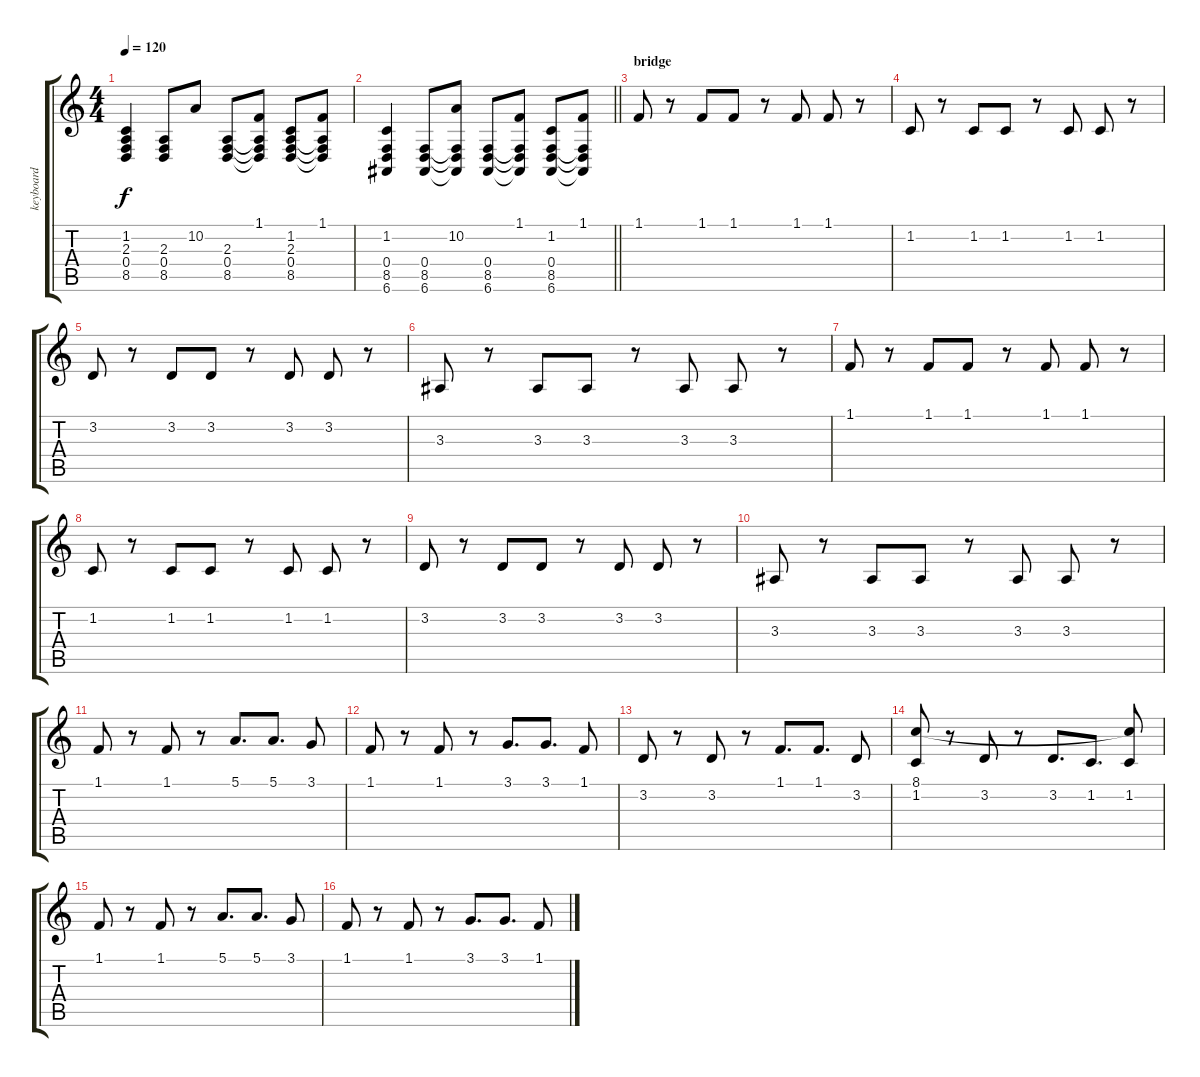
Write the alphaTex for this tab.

\track ("keyboard" "keyboard") {instrument pad4choir}
\staff {score tabs}
\tuning (E4 B3 G3 D3 A2 E2) {hide}
\ts (4 4)
\tempo 120
\clef g2
\ks c
(1.2 2.3 0.4 8.5).4{dy f} (2.3 0.4 8.5).8 10.2.8 (2.3 0.4 8.5).8 (1.1 2.3{t} 0.4{t} 8.5{t}).8 (1.2 2.3 0.4 8.5).8 (1.1 2.3{t} 0.4{t} 8.5{t}).8 |
\barLineRight lightlight
(1.2 0.4 8.5 6.6).4 (0.4 8.5 6.6).8 (10.2 0.4{t} 8.5{t} 6.6{t}).8 (0.4 8.5 6.6).8 (1.1 0.4{t} 8.5{t} 6.6{t}).8 (1.2 0.4 8.5 6.6).8 (1.1 0.4{t} 8.5{t} 6.6{t}).8 |
\section ("" "bridge")
1.1.8 r.8 1.1.8 1.1.8 r.8 1.1.8 1.1.8 r.8 |
1.2.8 r.8 1.2.8 1.2.8 r.8 1.2.8 1.2.8 r.8 |
3.2.8 r.8 3.2.8 3.2.8 r.8 3.2.8 3.2.8 r.8 |
3.3.8 r.8 3.3.8 3.3.8 r.8 3.3.8 3.3.8 r.8 |
1.1.8 r.8 1.1.8 1.1.8 r.8 1.1.8 1.1.8 r.8 |
1.2.8 r.8 1.2.8 1.2.8 r.8 1.2.8 1.2.8 r.8 |
3.2.8 r.8 3.2.8 3.2.8 r.8 3.2.8 3.2.8 r.8 |
3.3.8 r.8 3.3.8 3.3.8 r.8 3.3.8 3.3.8 r.8 |
1.1.8{instrument pad3polysynth} r.8 1.1.8 r.8 5.1.8{d} 5.1.8{d} 3.1.8 |
1.1.8 r.8 1.1.8 r.8 3.1.8{d} 3.1.8{d} 1.1.8 |
3.2.8 r.8 3.2.8 r.8 1.1.8{d} 1.1.8{d} 3.2.8 |
(8.1 1.2).8 r.8 3.2.8 r.8 3.2.8{d} 1.2.8{d} (8.1{t} 1.2).8 |
1.1.8{instrument pad3polysynth} r.8 1.1.8 r.8 5.1.8{d} 5.1.8{d} 3.1.8 |
1.1.8 r.8 1.1.8 r.8 3.1.8{d} 3.1.8{d} 1.1.8
